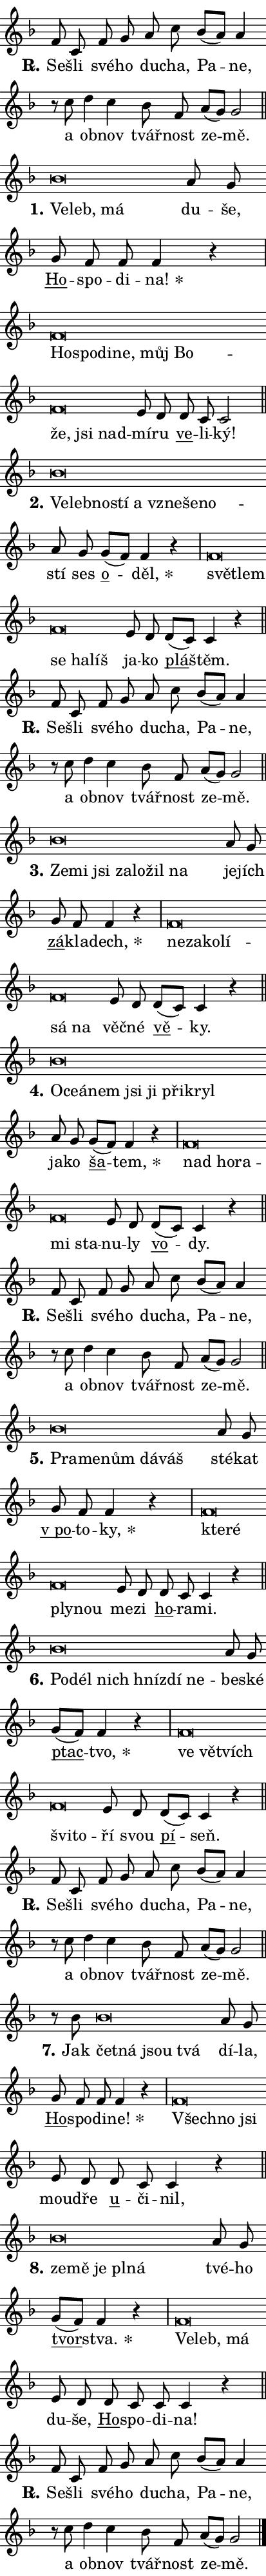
\version "2.24.0"
\header { tagline = "" }
\paper {
  indent = 0\cm
  top-margin = 0\cm
  right-margin = 0\cm
  bottom-margin = 0\cm
  left-margin = 0\cm
  paper-width = 7\cm
  page-breaking = #ly:one-page-breaking
  system-system-spacing.basic-distance = #11
  score-system-spacing.basic-distance = #11
  ragged-last = ##f
}


%% Author: Thomas Morley
%% https://lists.gnu.org/archive/html/lilypond-user/2020-05/msg00002.html
#(define (line-position grob)
"Returns position of @var[grob} in current system:
   @code{'start}, if at first time-step
   @code{'end}, if at last time-step
   @code{'middle} otherwise
"
  (let* ((col (ly:item-get-column grob))
         (ln (ly:grob-object col 'left-neighbor))
         (rn (ly:grob-object col 'right-neighbor))
         (col-to-check-left (if (ly:grob? ln) ln col))
         (col-to-check-right (if (ly:grob? rn) rn col))
         (break-dir-left
           (and
             (ly:grob-property col-to-check-left 'non-musical #f)
             (ly:item-break-dir col-to-check-left)))
         (break-dir-right
           (and
             (ly:grob-property col-to-check-right 'non-musical #f)
             (ly:item-break-dir col-to-check-right))))
        (cond ((eqv? 1 break-dir-left) 'start)
              ((eqv? -1 break-dir-right) 'end)
              (else 'middle))))

#(define (tranparent-at-line-position vctor)
  (lambda (grob)
  "Relying on @code{line-position} select the relevant enry from @var{vctor}.
Used to determine transparency,"
    (case (line-position grob)
      ((end) (not (vector-ref vctor 0)))
      ((middle) (not (vector-ref vctor 1)))
      ((start) (not (vector-ref vctor 2))))))

noteHeadBreakVisibility =
#(define-music-function (break-visibility)(vector?)
"Makes @code{NoteHead}s transparent relying on @var{break-visibility}"
#{
  \override NoteHead.transparent =
    #(tranparent-at-line-position break-visibility)
#})

#(define delete-ledgers-for-transparent-note-heads
  (lambda (grob)
    "Reads whether a @code{NoteHead} is transparent.
If so this @code{NoteHead} is removed from @code{'note-heads} from
@var{grob}, which is supposed to be @code{LedgerLineSpanner}.
As a result ledgers are not printed for this @code{NoteHead}"
    (let* ((nhds-array (ly:grob-object grob 'note-heads))
           (nhds-list
             (if (ly:grob-array? nhds-array)
                 (ly:grob-array->list nhds-array)
                 '()))
           ;; Relies on the transparent-property being done before
           ;; Staff.LedgerLineSpanner.after-line-breaking is executed.
           ;; This is fragile ...
           (to-keep
             (remove
               (lambda (nhd)
                 (ly:grob-property nhd 'transparent #f))
               nhds-list)))
      ;; TODO find a better method to iterate over grob-arrays, similiar
      ;; to filter/remove etc for lists
      ;; For now rebuilt from scratch
      (set! (ly:grob-object grob 'note-heads)  '())
      (for-each
        (lambda (nhd)
          (ly:pointer-group-interface::add-grob grob 'note-heads nhd))
        to-keep))))

hideNotes = {
  \noteHeadBreakVisibility #begin-of-line-visible
}
unHideNotes = {
  \noteHeadBreakVisibility #all-visible
}

% work-around for resetting accidentals
% https://lilypond.org/doc/v2.23/Documentation/notation/displaying-rhythms#unmetered-music
cadenzaMeasure = {
  \cadenzaOff
  \partial 1024 s1024
  \cadenzaOn
}

#(define-markup-command (accent layout props text) (markup?)
  "Underline accented syllable"
  (interpret-markup layout props
    #{\markup \override #'(offset . 4.3) \underline { #text }#}))

responsum = \markup \concat {
  "R" \hspace #-1.05 \path #0.1 #'((moveto 0 0.07) (lineto 0.9 0.8)) \hspace #0.05 "."
}

\layout {
    \context {
        \Staff
        \remove "Time_signature_engraver"
        \override LedgerLineSpanner.after-line-breaking = #delete-ledgers-for-transparent-note-heads
    }
    \context {
        \Voice {
            \override NoteHead.output-attributes = #'((class . "notehead"))
            \override Hairpin.height = #0.55
        }
    }
    \context {
        \Lyrics {
            \override StanzaNumber.output-attributes = #'((class . "stanzanumber"))
            \override LyricSpace.minimum-distance = #0.9
            \override LyricText.font-name = #"TeX Gyre Schola"
            \override LyricText.font-size = 1
            \override StanzaNumber.font-name = #"TeX Gyre Schola Bold"
            \override StanzaNumber.font-size = 1
        }
    }
}

% magnetic-lyrics.ily
%
%   written by
%     Jean Abou Samra <jean@abou-samra.fr>
%     Werner Lemberg <wl@gnu.org>
%
%   adapted by
%     Jiri Hon <jiri.hon@gmail.com>
%
% Version 2022-Apr-15

% https://www.mail-archive.com/lilypond-user@gnu.org/msg149350.html

#(define (Left_hyphen_pointer_engraver context)
   "Collect syllable-hyphen-syllable occurrences in lyrics and store
them in properties.  This engraver only looks to the left.  For
example, if the lyrics input is @code{foo -- bar}, it does the
following.

@itemize @bullet
@item
Set the @code{text} property of the @code{LyricHyphen} grob between
@q{foo} and @q{bar} to @code{foo}.

@item
Set the @code{left-hyphen} property of the @code{LyricText} grob with
text @q{foo} to the @code{LyricHyphen} grob between @q{foo} and
@q{bar}.
@end itemize

Use this auxiliary engraver in combination with the
@code{lyric-@/text::@/apply-@/magnetic-@/offset!} hook."
   (let ((hyphen #f)
         (text #f))
     (make-engraver
      (acknowledgers
       ((lyric-syllable-interface engraver grob source-engraver)
        (set! text grob)))
      (end-acknowledgers
       ((lyric-hyphen-interface engraver grob source-engraver)
        ;(when (not (grob::has-interface grob 'lyric-space-interface))
          (set! hyphen grob)));)
      ((stop-translation-timestep engraver)
       (when (and text hyphen)
         (ly:grob-set-object! text 'left-hyphen hyphen))
       (set! text #f)
       (set! hyphen #f)))))

#(define (lyric-text::apply-magnetic-offset! grob)
   "If the space between two syllables is less than the value in
property @code{LyricText@/.details@/.squash-threshold}, move the right
syllable to the left so that it gets concatenated with the left
syllable.

Use this function as a hook for
@code{LyricText@/.after-@/line-@/breaking} if the
@code{Left_@/hyphen_@/pointer_@/engraver} is active."
   (let ((hyphen (ly:grob-object grob 'left-hyphen #f)))
     (when hyphen
       (let ((left-text (ly:spanner-bound hyphen LEFT)))
         (when (grob::has-interface left-text 'lyric-syllable-interface)
           (let* ((common (ly:grob-common-refpoint grob left-text X))
                  (this-x-ext (ly:grob-extent grob common X))
                  (left-x-ext
                   (begin
                     ;; Trigger magnetism for left-text.
                     (ly:grob-property left-text 'after-line-breaking)
                     (ly:grob-extent left-text common X)))
                  ;; `delta` is the gap width between two syllables.
                  (delta (- (interval-start this-x-ext)
                            (interval-end left-x-ext)))
                  (details (ly:grob-property grob 'details))
                  (threshold (assoc-get 'squash-threshold details 0.2)))
             (when (< delta threshold)
               (let* (;; We have to manipulate the input text so that
                      ;; ligatures crossing syllable boundaries are not
                      ;; disabled.  For languages based on the Latin
                      ;; script this is essentially a beautification.
                      ;; However, for non-Western scripts it can be a
                      ;; necessity.
                      (lt (ly:grob-property left-text 'text))
                      (rt (ly:grob-property grob 'text))
                      (is-space (grob::has-interface hyphen 'lyric-space-interface))
                      (space (if is-space " " ""))
                      (space-markup (grob-interpret-markup grob " "))
                      (space-size (interval-length (ly:stencil-extent space-markup X)))
                      (extra-delta (if is-space space-size 0))
                      ;; Append new syllable.
                      (ltrt-space (if (and (string? lt) (string? rt))
                                (string-append lt space rt)
                                (make-concat-markup (list lt space rt))))
                      ;; Right-align `ltrt` to the right side.
                      (ltrt-space-markup (grob-interpret-markup
                               grob
                               (make-translate-markup
                                (cons (interval-length this-x-ext) 0)
                                (make-right-align-markup ltrt-space)))))
                 (begin
                   ;; Don't print `left-text`.
                   (ly:grob-set-property! left-text 'stencil #f)
                   ;; Set text and stencil (which holds all collected
                   ;; syllables so far) and shift it to the left.
                   (ly:grob-set-property! grob 'text ltrt-space)
                   (ly:grob-set-property! grob 'stencil ltrt-space-markup)
                   (ly:grob-translate-axis! grob (- (- delta extra-delta)) X))))))))))


#(define (lyric-hyphen::displace-bounds-first grob)
   ;; Make very sure this callback isn't triggered too early.
   (let ((left (ly:spanner-bound grob LEFT))
         (right (ly:spanner-bound grob RIGHT)))
     (ly:grob-property left 'after-line-breaking)
     (ly:grob-property right 'after-line-breaking)
     (ly:lyric-hyphen::print grob)))

squashThreshold = #0.4

\layout {
  \context {
    \Lyrics
    \consists #Left_hyphen_pointer_engraver
    \override LyricText.after-line-breaking =
      #lyric-text::apply-magnetic-offset!
    \override LyricHyphen.stencil = #lyric-hyphen::displace-bounds-first
    \override LyricText.details.squash-threshold = \squashThreshold
    \override LyricHyphen.minimum-distance = 0
    \override LyricHyphen.minimum-length = \squashThreshold
  }
}

squash = \override LyricText.details.squash-threshold = 9999
unSquash = \override LyricText.details.squash-threshold = \squashThreshold

left = \override LyricText.self-alignment-X = #LEFT
unLeft = \revert LyricText.self-alignment-X

starOffset = #(lambda (grob) 
                (let ((x_offset (ly:self-alignment-interface::aligned-on-x-parent grob)))
                  (if (= x_offset 0) 0 (+ x_offset 1.2))))

star = #(define-music-function (syllable)(string?)
"Append star separator at the end of a syllable"
#{
  \once \override LyricText.X-offset = #starOffset
  \lyricmode { \markup {
    #syllable
    \override #'((font-name . "TeX Gyre Schola Bold")) \hspace #0.2 \lower #0.65 \larger "*"
  } }
#})

starAccent = #(define-music-function (syllable)(string?)
"Append star separator at the end of a syllable and make accent"
#{
  \once \override LyricText.X-offset = #starOffset
  \lyricmode { \markup {
    \accent #syllable
    \override #'((font-name . "TeX Gyre Schola Bold")) \hspace #0.2 \lower #0.65 \larger "*"
  } }
#})

breath = #(define-music-function (syllable)(string?)
"Append breathing indicator at the end of a syllable"
#{
  \lyricmode { \markup { #syllable "+" } }
#})

optionalBreath = #(define-music-function (syllable)(string?)
"Append optional breathing indicator at the end of a syllable"
#{
  \lyricmode { \markup { #syllable "(+)" } }
#})


\score {
    <<
        \new Voice = "melody" { \cadenzaOn \key f \major \relative { f'8 c f g a c \bar "" bes[( a)] a4 \bar "" r8 c d4 c \bar "" bes8 f \bar "" a[( g)] g2 \cadenzaMeasure \bar "||" \break } }
        \new Lyrics \lyricsto "melody" { \lyricmode { \set stanza = \responsum
Se -- šli své -- ho du -- cha, Pa -- ne, a ob -- nov tvář -- nost ze -- mě. } }
    >>
    \layout {}
}

\score {
    <<
        \new Voice = "melody" { \cadenzaOn \key f \major \relative { bes'\breve*1/16 \hideNotes \breve*1/16 \breve*1/16 \bar "" \unHideNotes a8 g \bar "" g f f f4 r \cadenzaMeasure \bar "|" f\breve*1/16 \hideNotes \breve*1/16 \bar "" \breve*1/16 \bar "" \breve*1/16 \bar "" \breve*1/16 \bar "" \breve*1/16 \bar "" \breve*1/16 \bar "" \breve*1/16 \breve*1/16 \bar "" \unHideNotes e8 d \bar "" d c c2 \cadenzaMeasure \bar "||" \break } }
        \new Lyrics \lyricsto "melody" { \lyricmode { \set stanza = "1."
\left Ve -- \squash leb, má \unLeft \unSquash du -- še, \markup \accent Ho -- spo -- di -- \star na! \left Ho -- \squash spo -- di -- ne, můj Bo -- že, jsi nad -- \unLeft \unSquash mí -- ru \markup \accent ve -- li -- ký! } }
    >>
    \layout {}
}

\score {
    <<
        \new Voice = "melody" { \cadenzaOn \key f \major \relative { bes'\breve*1/16 \hideNotes \breve*1/16 \bar "" \breve*1/16 \bar "" \breve*1/16 \bar "" \breve*1/16 \bar "" \breve*1/16 \bar "" \breve*1/16 \breve*1/16 \bar "" \unHideNotes a8 g \bar "" g[( f)] f4 r \cadenzaMeasure \bar "|" f\breve*1/16 \hideNotes \breve*1/16 \bar "" \breve*1/16 \bar "" \breve*1/16 \breve*1/16 \bar "" \unHideNotes e8 d \bar "" d[( c)] c4 r \cadenzaMeasure \bar "||" \break } }
        \new Lyrics \lyricsto "melody" { \lyricmode { \set stanza = "2."
\left Ve -- \squash leb -- no -- stí a vzne -- še -- no -- \unLeft \unSquash stí ses \markup \accent o -- \star děl, \left svě -- \squash tlem se ha -- líš \unLeft \unSquash ja -- ko \markup \accent plá -- štěm. } }
    >>
    \layout {}
}

\score {
    <<
        \new Voice = "melody" { \cadenzaOn \key f \major \relative { f'8 c f g a c \bar "" bes[( a)] a4 \bar "" r8 c d4 c \bar "" bes8 f \bar "" a[( g)] g2 \cadenzaMeasure \bar "||" \break } }
        \new Lyrics \lyricsto "melody" { \lyricmode { \set stanza = \responsum
Se -- šli své -- ho du -- cha, Pa -- ne, a ob -- nov tvář -- nost ze -- mě. } }
    >>
    \layout {}
}

\score {
    <<
        \new Voice = "melody" { \cadenzaOn \key f \major \relative { bes'\breve*1/16 \hideNotes \breve*1/16 \bar "" \breve*1/16 \bar "" \breve*1/16 \bar "" \breve*1/16 \bar "" \breve*1/16 \breve*1/16 \bar "" \unHideNotes a8 g \bar "" g f f4 r \cadenzaMeasure \bar "|" f\breve*1/16 \hideNotes \breve*1/16 \bar "" \breve*1/16 \bar "" \breve*1/16 \bar "" \breve*1/16 \breve*1/16 \bar "" \unHideNotes e8 d \bar "" d[( c)] c4 r \cadenzaMeasure \bar "||" \break } }
        \new Lyrics \lyricsto "melody" { \lyricmode { \set stanza = "3."
\left Ze -- \squash mi jsi za -- lo -- žil na \unLeft \unSquash je -- jích \markup \accent zá -- kla -- \star dech, \left ne -- \squash za -- ko -- lí -- sá na \unLeft \unSquash věč -- né \markup \accent vě -- ky. } }
    >>
    \layout {}
}

\score {
    <<
        \new Voice = "melody" { \cadenzaOn \key f \major \relative { bes'\breve*1/16 \hideNotes \breve*1/16 \bar "" \breve*1/16 \bar "" \breve*1/16 \bar "" \breve*1/16 \bar "" \breve*1/16 \bar "" \breve*1/16 \breve*1/16 \bar "" \unHideNotes a8 g \bar "" g[( f)] f4 r \cadenzaMeasure \bar "|" f\breve*1/16 \hideNotes \breve*1/16 \bar "" \breve*1/16 \bar "" \breve*1/16 \breve*1/16 \bar "" \unHideNotes e8 d \bar "" d[( c)] c4 r \cadenzaMeasure \bar "||" \break } }
        \new Lyrics \lyricsto "melody" { \lyricmode { \set stanza = "4."
\left O -- \squash ce -- á -- nem jsi ji při -- kryl \unLeft \unSquash ja -- ko \markup \accent ša -- \star tem, \left nad \squash ho -- ra -- mi sta -- \unLeft \unSquash nu -- ly \markup \accent vo -- dy. } }
    >>
    \layout {}
}

\score {
    <<
        \new Voice = "melody" { \cadenzaOn \key f \major \relative { f'8 c f g a c \bar "" bes[( a)] a4 \bar "" r8 c d4 c \bar "" bes8 f \bar "" a[( g)] g2 \cadenzaMeasure \bar "||" \break } }
        \new Lyrics \lyricsto "melody" { \lyricmode { \set stanza = \responsum
Se -- šli své -- ho du -- cha, Pa -- ne, a ob -- nov tvář -- nost ze -- mě. } }
    >>
    \layout {}
}

\score {
    <<
        \new Voice = "melody" { \cadenzaOn \key f \major \relative { bes'\breve*1/16 \hideNotes \breve*1/16 \bar "" \breve*1/16 \bar "" \breve*1/16 \breve*1/16 \bar "" \unHideNotes a8 g \bar "" g f f4 r \cadenzaMeasure \bar "|" f\breve*1/16 \hideNotes \breve*1/16 \bar "" \breve*1/16 \breve*1/16 \bar "" \unHideNotes e8 d \bar "" d c c4 r \cadenzaMeasure \bar "||" \break } }
        \new Lyrics \lyricsto "melody" { \lyricmode { \set stanza = "5."
\left Pra -- \squash me -- nům dá -- váš \unLeft \unSquash sté -- kat \markup \accent "v po" -- to -- \star ky, \left kte -- \squash ré ply -- nou \unLeft \unSquash me -- zi \markup \accent ho -- ra -- mi. } }
    >>
    \layout {}
}

\score {
    <<
        \new Voice = "melody" { \cadenzaOn \key f \major \relative { bes'\breve*1/16 \hideNotes \breve*1/16 \bar "" \breve*1/16 \bar "" \breve*1/16 \bar "" \breve*1/16 \breve*1/16 \bar "" \unHideNotes a8 g \bar "" g[( f)] f4 r \cadenzaMeasure \bar "|" f\breve*1/16 \hideNotes \breve*1/16 \bar "" \breve*1/16 \bar "" \breve*1/16 \breve*1/16 \bar "" \unHideNotes e8 d \bar "" d[( c)] c4 r \cadenzaMeasure \bar "||" \break } }
        \new Lyrics \lyricsto "melody" { \lyricmode { \set stanza = "6."
\left Po -- \squash dél nich hníz -- dí ne -- \unLeft \unSquash be -- ské \markup \accent ptac -- \star tvo, \left ve \squash vět -- vích švi -- to -- \unLeft \unSquash ří svou \markup \accent pí -- seň. } }
    >>
    \layout {}
}

\score {
    <<
        \new Voice = "melody" { \cadenzaOn \key f \major \relative { f'8 c f g a c \bar "" bes[( a)] a4 \bar "" r8 c d4 c \bar "" bes8 f \bar "" a[( g)] g2 \cadenzaMeasure \bar "||" \break } }
        \new Lyrics \lyricsto "melody" { \lyricmode { \set stanza = \responsum
Se -- šli své -- ho du -- cha, Pa -- ne, a ob -- nov tvář -- nost ze -- mě. } }
    >>
    \layout {}
}

\score {
    <<
        \new Voice = "melody" { \cadenzaOn \key f \major \relative { r8 bes'8 bes\breve*1/16 \hideNotes \breve*1/16 \bar "" \breve*1/16 \breve*1/16 \bar "" \unHideNotes a8 g \bar "" g f f f4 r \cadenzaMeasure \bar "|" f\breve*1/16 \hideNotes \breve*1/16 \breve*1/16 \bar "" \unHideNotes e8 d \bar "" d c c4 r \cadenzaMeasure \bar "||" \break } }
        \new Lyrics \lyricsto "melody" { \lyricmode { \set stanza = "7."
Jak \left čet -- \squash ná jsou tvá \unLeft \unSquash dí -- la, \markup \accent Ho -- spo -- di -- \star ne! \left Všech -- \squash no jsi \unLeft \unSquash mou -- dře \markup \accent u -- či -- nil, } }
    >>
    \layout {}
}

\score {
    <<
        \new Voice = "melody" { \cadenzaOn \key f \major \relative { bes'\breve*1/16 \hideNotes \breve*1/16 \bar "" \breve*1/16 \bar "" \breve*1/16 \breve*1/16 \bar "" \unHideNotes a8 g \bar "" g[( f)] f4 r \cadenzaMeasure \bar "|" f\breve*1/16 \hideNotes \breve*1/16 \breve*1/16 \bar "" \unHideNotes e8 d \bar "" d c c c4 r \cadenzaMeasure \bar "||" \break } }
        \new Lyrics \lyricsto "melody" { \lyricmode { \set stanza = "8."
\left ze -- \squash mě je pl -- ná \unLeft \unSquash tvé -- ho \markup \accent tvor -- \star stva. \left Ve -- \squash leb, má \unLeft \unSquash du -- še, \markup \accent Ho -- spo -- di -- na! } }
    >>
    \layout {}
}

\score {
    <<
        \new Voice = "melody" { \cadenzaOn \key f \major \relative { f'8 c f g a c \bar "" bes[( a)] a4 \bar "" r8 c d4 c \bar "" bes8 f \bar "" a[( g)] g2 \cadenzaMeasure \bar "||" \break } \bar "|." }
        \new Lyrics \lyricsto "melody" { \lyricmode { \set stanza = \responsum
Se -- šli své -- ho du -- cha, Pa -- ne, a ob -- nov tvář -- nost ze -- mě. } }
    >>
    \layout {}
}
